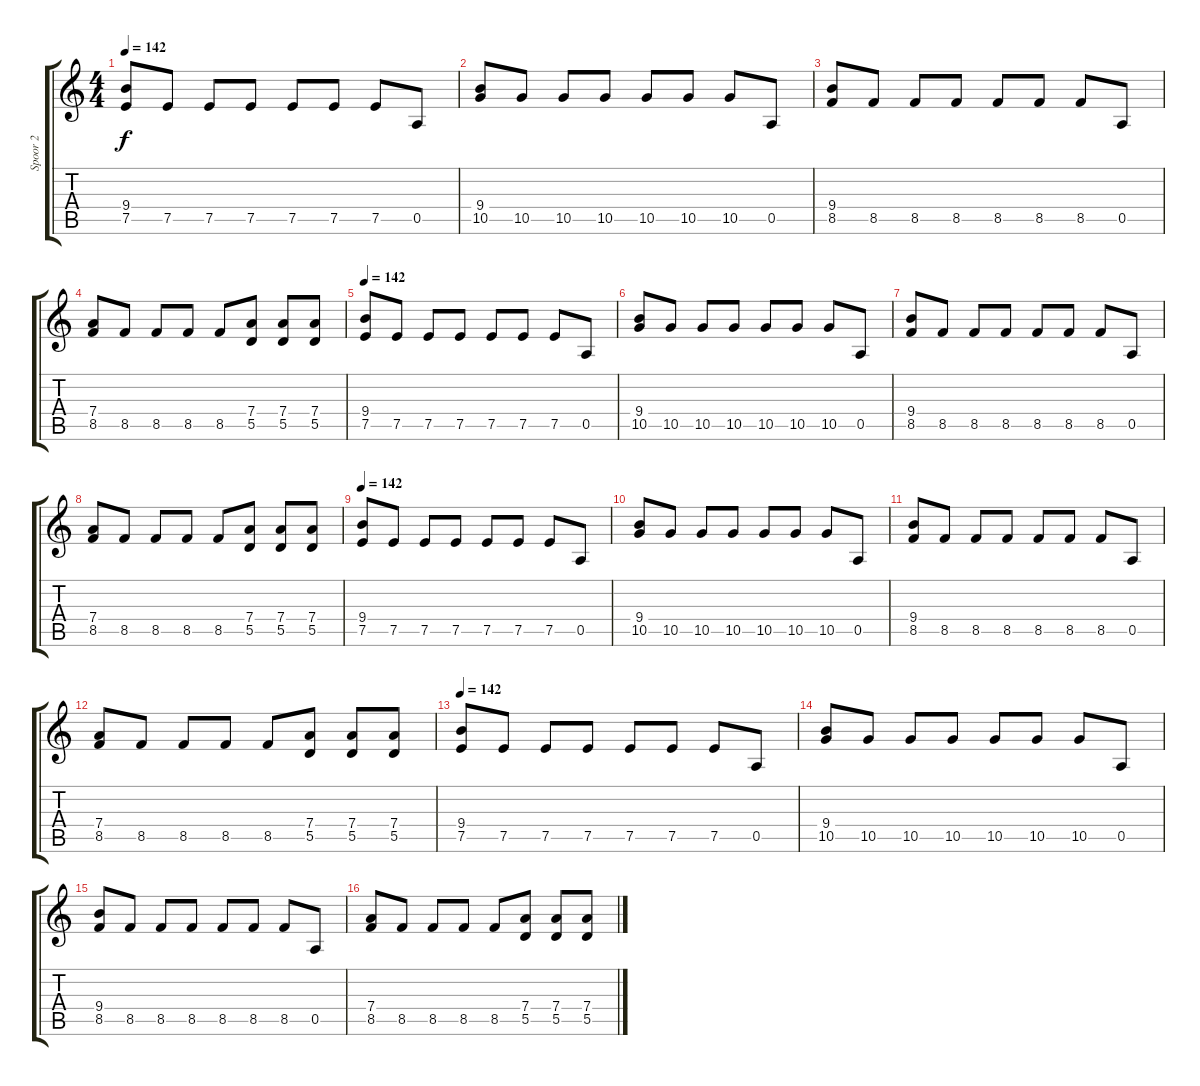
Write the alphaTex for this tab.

\track ("Spoor 2" "Spoor 2") {instrument overdrivenguitar}
\staff {score tabs}
\tuning (E4 B3 G3 D3 A2 E2) {hide}
\ts (4 4)
\tempo 142
\clef g2
\ks c
(9.4 7.5).8{dy f instrument distortionguitar} 7.5.8 7.5.8 7.5.8 7.5.8 7.5.8 7.5.8 0.5.8 |
(9.4 10.5).8 10.5.8 10.5.8 10.5.8 10.5.8 10.5.8 10.5.8 0.5.8 |
(9.4 8.5).8 8.5.8 8.5.8 8.5.8 8.5.8 8.5.8 8.5.8 0.5.8 |
(7.4 8.5).8 8.5.8 8.5.8 8.5.8 8.5.8 (7.4 5.5).8 (7.4 5.5).8 (7.4 5.5).8 |
\tempo 142
(9.4 7.5).8{instrument distortionguitar} 7.5.8 7.5.8 7.5.8 7.5.8 7.5.8 7.5.8 0.5.8 |
(9.4 10.5).8 10.5.8 10.5.8 10.5.8 10.5.8 10.5.8 10.5.8 0.5.8 |
(9.4 8.5).8 8.5.8 8.5.8 8.5.8 8.5.8 8.5.8 8.5.8 0.5.8 |
(7.4 8.5).8 8.5.8 8.5.8 8.5.8 8.5.8 (7.4 5.5).8 (7.4 5.5).8 (7.4 5.5).8 |
\tempo 142
(9.4 7.5).8{instrument distortionguitar} 7.5.8 7.5.8 7.5.8 7.5.8 7.5.8 7.5.8 0.5.8 |
(9.4 10.5).8 10.5.8 10.5.8 10.5.8 10.5.8 10.5.8 10.5.8 0.5.8 |
(9.4 8.5).8 8.5.8 8.5.8 8.5.8 8.5.8 8.5.8 8.5.8 0.5.8 |
(7.4 8.5).8 8.5.8 8.5.8 8.5.8 8.5.8 (7.4 5.5).8 (7.4 5.5).8 (7.4 5.5).8 |
\tempo 142
(9.4 7.5).8{instrument distortionguitar} 7.5.8 7.5.8 7.5.8 7.5.8 7.5.8 7.5.8 0.5.8 |
(9.4 10.5).8 10.5.8 10.5.8 10.5.8 10.5.8 10.5.8 10.5.8 0.5.8 |
(9.4 8.5).8 8.5.8 8.5.8 8.5.8 8.5.8 8.5.8 8.5.8 0.5.8 |
(7.4 8.5).8 8.5.8 8.5.8 8.5.8 8.5.8 (7.4 5.5).8 (7.4 5.5).8 (7.4 5.5).8
